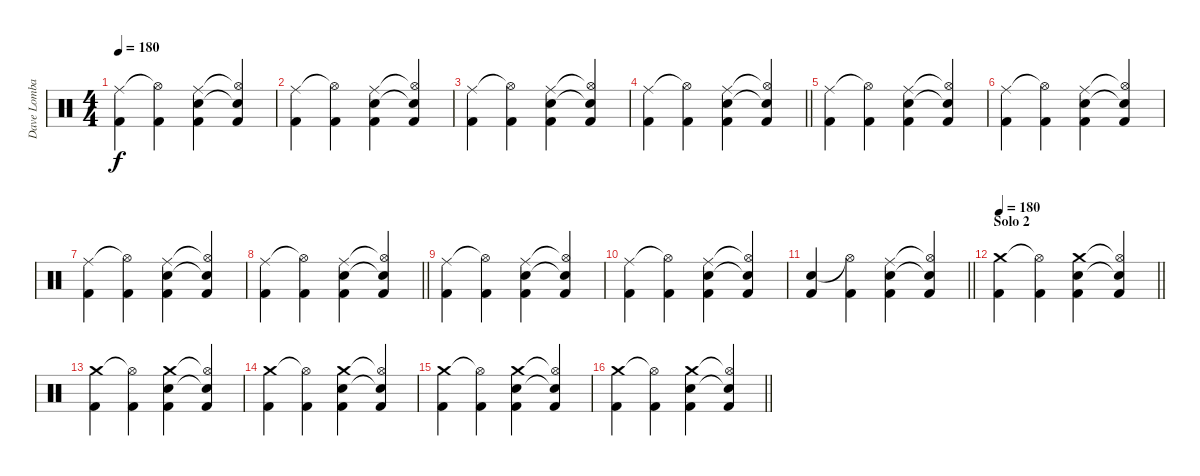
\track ("Dave Lombardo" "Dave Lomba") {instrument percussion}
\staff {score}
\articulation defaults
\ts (4 4)
\tempo 180
\clef neutral
\ks c
("Ride (middle)" "Kick (hit) 2").4{dy f} ("Hi-Hat (open)"{t} "Kick (hit) 2").4 ("Snare (hit) 2" "Ride (middle)" "Kick (hit) 2").4 ("Snare (hit) 2"{t} "Hi-Hat (open)"{t} "Kick (hit) 2").4 |
("Ride (middle)" "Kick (hit) 2").4 ("Hi-Hat (open)"{t} "Kick (hit) 2").4 ("Snare (hit) 2" "Ride (middle)" "Kick (hit) 2").4 ("Snare (hit) 2"{t} "Hi-Hat (open)"{t} "Kick (hit) 2").4 |
("Ride (middle)" "Kick (hit) 2").4 ("Hi-Hat (open)"{t} "Kick (hit) 2").4 ("Snare (hit) 2" "Ride (middle)" "Kick (hit) 2").4 ("Snare (hit) 2"{t} "Hi-Hat (open)"{t} "Kick (hit) 2").4 |
\barLineRight lightlight
("Ride (middle)" "Kick (hit) 2").4 ("Hi-Hat (open)"{t} "Kick (hit) 2").4 ("Snare (hit) 2" "Ride (middle)" "Kick (hit) 2").4 ("Snare (hit) 2"{t} "Hi-Hat (open)"{t} "Kick (hit) 2").4 |
("Ride (middle)" "Kick (hit) 2").4 ("Hi-Hat (open)"{t} "Kick (hit) 2").4 ("Snare (hit) 2" "Ride (middle)" "Kick (hit) 2").4 ("Snare (hit) 2"{t} "Hi-Hat (open)"{t} "Kick (hit) 2").4 |
("Ride (middle)" "Kick (hit) 2").4 ("Hi-Hat (open)"{t} "Kick (hit) 2").4 ("Snare (hit) 2" "Ride (middle)" "Kick (hit) 2").4 ("Snare (hit) 2"{t} "Hi-Hat (open)"{t} "Kick (hit) 2").4 |
("Ride (middle)" "Kick (hit) 2").4 ("Hi-Hat (open)"{t} "Kick (hit) 2").4 ("Snare (hit) 2" "Ride (middle)" "Kick (hit) 2").4 ("Snare (hit) 2"{t} "Hi-Hat (open)"{t} "Kick (hit) 2").4 |
\barLineRight lightlight
("Ride (middle)" "Kick (hit) 2").4 ("Hi-Hat (open)"{t} "Kick (hit) 2").4 ("Snare (hit) 2" "Ride (middle)" "Kick (hit) 2").4 ("Snare (hit) 2"{t} "Hi-Hat (open)"{t} "Kick (hit) 2").4 |
("Ride (middle)" "Kick (hit) 2").4 ("Hi-Hat (open)"{t} "Kick (hit) 2").4 ("Snare (hit) 2" "Ride (middle)" "Kick (hit) 2").4 ("Snare (hit) 2"{t} "Hi-Hat (open)"{t} "Kick (hit) 2").4 |
("Ride (middle)" "Kick (hit) 2").4 ("Hi-Hat (open)"{t} "Kick (hit) 2").4 ("Snare (hit) 2" "Ride (middle)" "Kick (hit) 2").4 ("Snare (hit) 2"{t} "Hi-Hat (open)"{t} "Kick (hit) 2").4 |
\barLineRight lightlight
("Snare (hit) 2" "Kick (hit) 2").4 ("Hi-Hat (open)"{t} "Kick (hit) 2").4 ("Snare (hit) 2" "Ride (middle)" "Kick (hit) 2").4 ("Snare (hit) 2"{t} "Hi-Hat (open)"{t} "Kick (hit) 2").4 |
\section ("" "Solo 2")
\tempo 180
\barLineRight lightlight
("Crash medium (hit)" "Kick (hit) 2").4 ("Hi-Hat (open)"{t} "Kick (hit) 2").4 ("Snare (hit) 2" "Crash medium (hit)" "Kick (hit) 2").4 ("Snare (hit) 2"{t} "Hi-Hat (open)"{t} "Kick (hit) 2").4 |
("Crash medium (hit)" "Kick (hit) 2").4 ("Hi-Hat (open)"{t} "Kick (hit) 2").4 ("Snare (hit) 2" "Crash medium (hit)" "Kick (hit) 2").4 ("Snare (hit) 2"{t} "Hi-Hat (open)"{t} "Kick (hit) 2").4 |
("Crash medium (hit)" "Kick (hit) 2").4 ("Hi-Hat (open)"{t} "Kick (hit) 2").4 ("Snare (hit) 2" "Crash medium (hit)" "Kick (hit) 2").4 ("Snare (hit) 2"{t} "Hi-Hat (open)"{t} "Kick (hit) 2").4 |
("Crash medium (hit)" "Kick (hit) 2").4 ("Hi-Hat (open)"{t} "Kick (hit) 2").4 ("Snare (hit) 2" "Crash medium (hit)" "Kick (hit) 2").4 ("Snare (hit) 2"{t} "Hi-Hat (open)"{t} "Kick (hit) 2").4 |
\barLineRight lightlight
("Crash medium (hit)" "Kick (hit) 2").4 ("Hi-Hat (open)"{t} "Kick (hit) 2").4 ("Snare (hit) 2" "Crash medium (hit)" "Kick (hit) 2").4 ("Snare (hit) 2"{t} "Hi-Hat (open)"{t} "Kick (hit) 2").4
